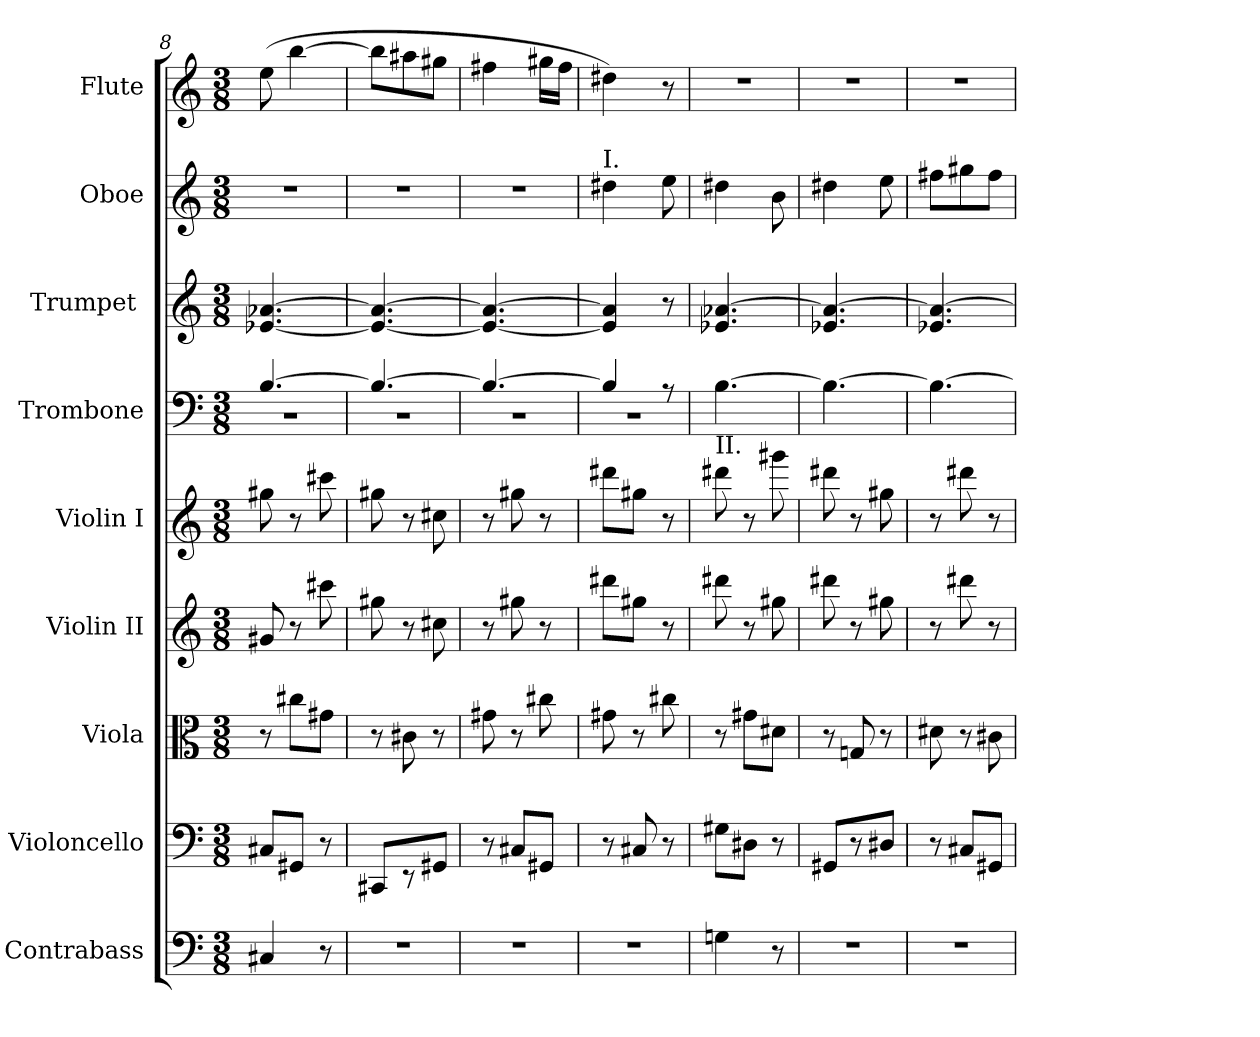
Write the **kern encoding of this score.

**kern	**kern	**kern	**kern	**kern	**kern	**kern	**kern	**kern
*part9	*part8	*part7	*part6	*part5	*part4	*part3	*part2	*part1
*staff9	*staff8	*staff7	*staff6	*staff5	*staff4	*staff3	*staff2	*staff1
*I"Contrabass	*I"Violoncello	*I"Viola	*I"Violin II	*I"Violin I	*I"Trombone	*I"Trumpet [C]	*I"Oboe	*I"Flute
*I'Cb.	*I'Vc.	*I'Vla.	*I'Vln. II	*I'Vln. I	*I'Tbn.	*I'Tpt.	*I'Ob.	*I'Fl.
*clefF4	*clefF4	*clefC3	*clefG2	*clefG2	*clefF4	*clefG2	*clefG2	*clefG2
*ITrd7c12	*	*	*	*	*	*	*	*
*k[]	*k[]	*k[]	*k[]	*k[]	*k[]	*	*k[]	*k[]
*M3/8	*M3/8	*M3/8	*M3/8	*M3/8	*M3/8	*M3/8	*M3/8	*M3/8
=8	=8	=8	=8	=8	=8	=8	=8	=8
*	*	*	*	*	*^	*	*	*
4CC#X	8C#XL	8r	8g#X	8gg#X	[4.B	4.r	[4.e-X [4.a-X	8%3r	(8ee
.	8GG#XJ	8cc#XL	8r	8r	.	.	.	.	[4bb
8r	8r	8g#XJ	8ccc#X	8ccc#X	.	.	.	.	.
=9	=9	=9	=9	=9	=9	=9	=9	=9	=9
8%3r	8CC#XL	8r	8gg#X	8gg#X	4.B_	4.r	4.e-_ 4.a-_	8%3r	8bbL]
.	8r	8c#X	8r	8r	.	.	.	.	8aa#X
.	8GG#XJ	8r	8cc#X	8cc#X	.	.	.	.	8gg#XJ
=10	=10	=10	=10	=10	=10	=10	=10	=10	=10
8%3r	8r	8g#X	8r	8r	4.B_	4.r	4.e-_ 4.a-_	8%3r	4ff#X
.	8C#XL	8r	8gg#X	8gg#X	.	.	.	.	.
.	8GG#XJ	8cc#X	8r	8r	.	.	.	.	16gg#XLL
.	.	.	.	.	.	.	.	.	16ff#JJ
=11	=11	=11	=11	=11	=11	=11	=11	=11	=11
!	!	!	!	!	!	!	!	!LO:TX:a:t=I.	!
8%3r	8r	8g#X	8ddd#XL	8ddd#XL	4B]	4.r	4e-] 4a-]	4dd#X	4dd#X)
.	8C#X	8r	8gg#XJ	8gg#XJ	.	.	.	.	.
.	8r	8cc#X	8r	8r	8rA	.	8r	8ee	8r
*	*	*	*	*	*v	*v	*	*	*
=12	=12	=12	=12	=12	=12	=12	=12	=12
!	!	!	!	!	!LO:TX:b:t=II.	!	!	!
4GGn	8G#XL	8r	8ddd#X	8ddd#X	[4.B	4.e-X [4.a-X	4dd#X	8%3r
.	8D#XJ	8g#XL	8r	8r	.	.	.	.
8r	8r	8d#XJ	8gg#X	8ggg#X	.	.	8b	.
=13	=13	=13	=13	=13	=13	=13	=13	=13
8%3r	8GG#XL	8r	8ddd#X	8ddd#X	4.B_	4.e-X 4.a-_	4dd#X	8%3r
.	8r	8Gn	8r	8r	.	.	.	.
.	8D#XJ	8r	8gg#X	8gg#X	.	.	8ee	.
=14	=14	=14	=14	=14	=14	=14	=14	=14
8%3r	8r	8d#X	8r	8r	4.B_	4.e-X 4.a-_	8ff#XL	8%3r
.	8C#XL	8r	8ddd#X	8ddd#X	.	.	8gg#X	.
.	8GG#XJ	8c#X	8r	8r	.	.	8ff#J	.
=	=	=	=	=	=	=	=	=
*-	*-	*-	*-	*-	*-	*-	*-	*-
